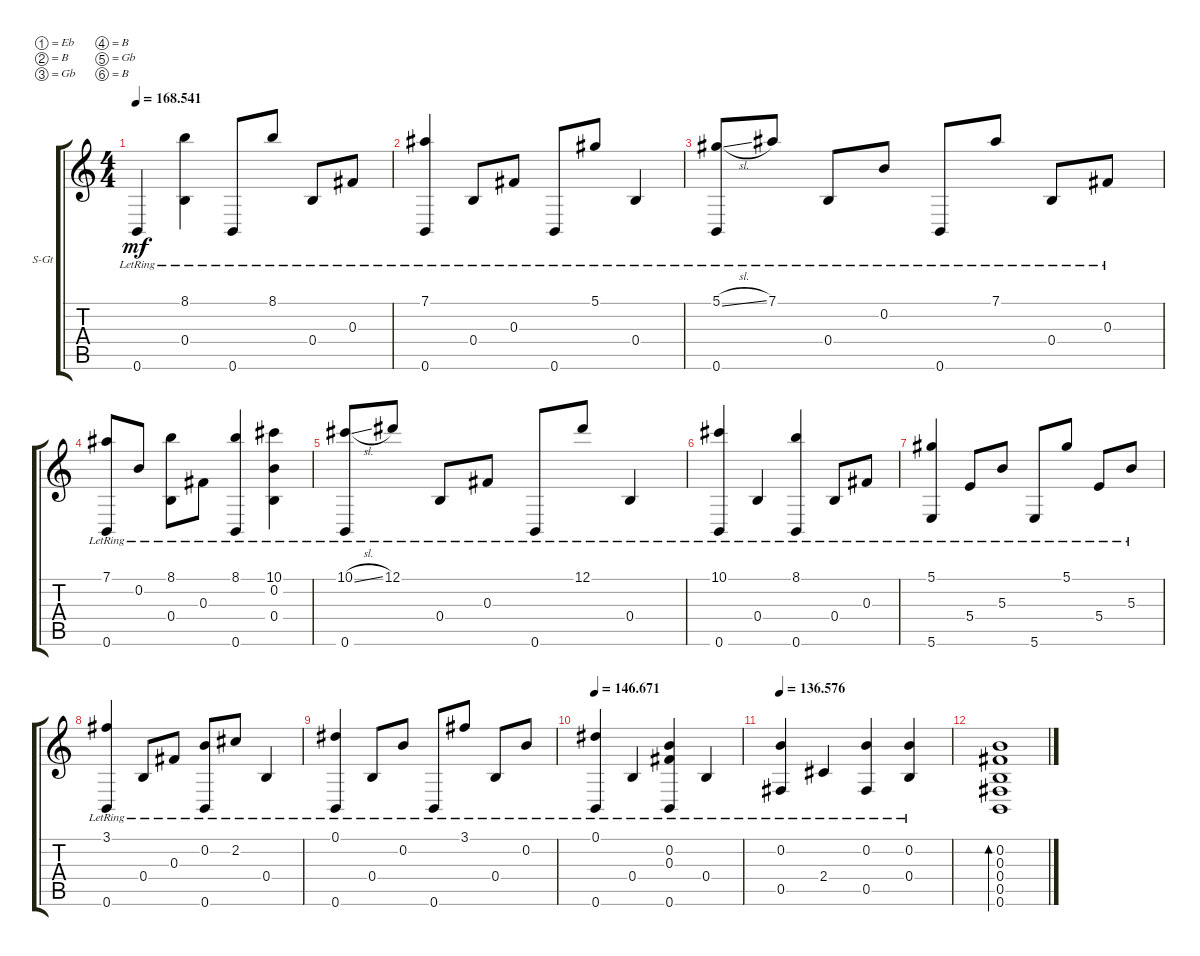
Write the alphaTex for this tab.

\defaultSystemsLayout 4
\bracketExtendMode groupsimilarinstruments
\firstSystemTrackNameOrientation horizontal
\otherSystemsTrackNameOrientation horizontal
\track ("Steel Guitar" "S-Gt") {instrument acousticguitarsteel}
\staff {score tabs}
\tuning (Eb4 B3 Gb3 B2 Gb2 B1)
\ts (4 4)
\tempo
168.541
\accidentals auto
\clef g2
\ottava regular
\simile none
\ks c
0.6{lr}.4{dy mf} (0.4{lr} 8.1{lr}).4 0.6{lr}.8 8.1{lr}.8 0.4{lr}.8 0.3{lr}.8 |
(7.1{lr} 0.6{lr}).4 0.4{lr}.8 0.3{lr}.8 0.6{lr}.8 5.1{lr}.8 0.4{lr}.4 |
(5.1{sl lr} 0.6{lr}).8 7.1{lr}.8 0.4{lr}.8 0.2{lr}.8 0.6{lr}.8 7.1{lr}.8 0.4{lr}.8 0.3{lr}.8 |
(7.1{lr} 0.6{lr}).8 0.2{lr}.8 (8.1{lr} 0.4{lr}).8 0.3{lr}.8 (0.6{lr} 8.1{lr}).4 (0.4{lr} 0.2{lr} 10.1{lr}).4 |
(10.1{sl lr} 0.6{lr}).8 12.1{lr}.8 0.4{lr}.8 0.3{lr}.8 0.6{lr}.8 12.1{lr}.8 0.4{lr}.4 |
(0.6{lr} 10.1{lr}).4 0.4{lr}.4 (8.1{lr} 0.6{lr}).4 0.4{lr}.8 0.3{lr}.8 |
(5.6{lr} 5.1{lr}).4 5.4{lr}.8 5.3{lr}.8 5.6{lr}.8 5.1{lr}.8 5.4{lr}.8 5.3{lr}.8 |
(3.1{lr} 0.6{lr}).4 0.4{lr}.8 0.3{lr}.8 (0.6{lr} 0.2{lr}).8 2.2{lr}.8 0.4{lr}.4 |
(0.6{lr} 0.1{lr}).4 0.4{lr}.8 0.2{lr}.8 0.6{lr}.8 3.1{lr}.8 0.4{lr}.8 0.2{lr}.8 |
\tempo
146.671 (0.6{lr} 0.1{lr}).4 0.4{lr}.4 (0.6{lr} 0.3{lr} 0.2{lr}).4 0.4{lr}.4 |
\tempo
136.576 (0.5{lr} 0.2{lr}).4 2.4{lr}.4 (0.5{lr} 0.2{lr}).4 (0.4{lr} 0.2).4 |
(0.6 0.5 0.4 0.3 0.2).1{bd 479}
